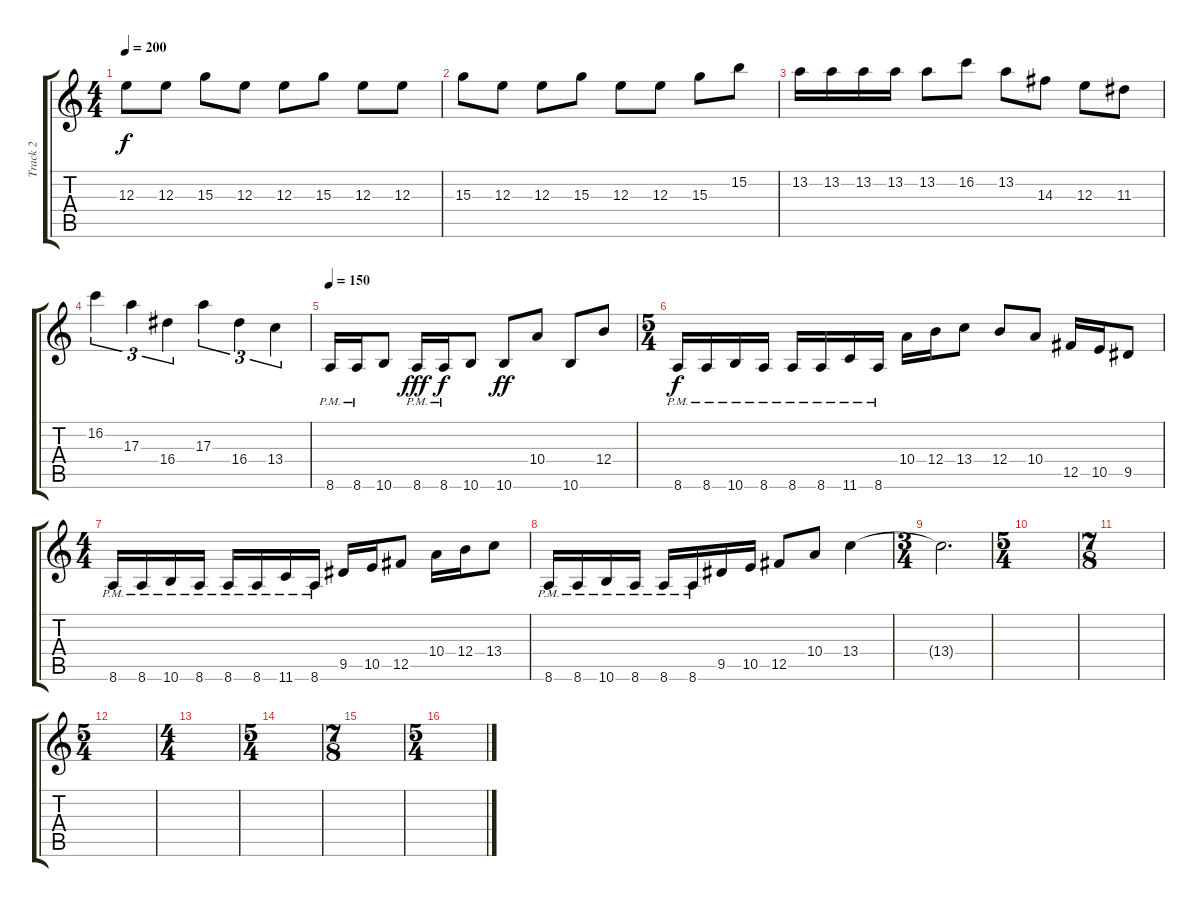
\track ("Track 2" "Track 2") {instrument distortionguitar}
\staff {score tabs}
\tuning (Db4 Ab3 E3 B2 Gb2 Db2) {hide}
\ts (4 4)
\tempo 200
\clef g2
\ks c
12.3.8{dy f balance 16} 12.3.8 15.3.8 12.3.8 12.3.8 15.3.8 12.3.8 12.3.8 |
15.3.8 12.3.8 12.3.8 15.3.8 12.3.8 12.3.8 15.3.8 15.2.8 |
13.2.16 13.2.16 13.2.16 13.2.16 13.2.8 16.2.8 13.2.8 14.3.8 12.3.8 11.3.8 |
16.2.4{tu (3 2)} 17.3.4{tu (3 2)} 16.4.4{tu (3 2)} 17.3.4{tu (3 2)} 16.4.4{tu (3 2)} 13.4.4{tu (3 2)} |
\tempo 150
8.6{pm}.16 8.6{pm}.16 10.6.8 8.6{pm}.16{dy fff} 8.6{pm}.16{dy f} 10.6.8 10.6.8{dy ff} 10.4.8 10.6.8 12.4.8 |
\ts (5 4)
8.6{pm}.16{dy f} 8.6{pm}.16 10.6{pm}.16 8.6{pm}.16 8.6{pm}.16 8.6{pm}.16 11.6{pm}.16 8.6{pm}.16 10.4.16 12.4.16 13.4.8 12.4.8 10.4.8 12.5.16 10.5.16 9.5.8 |
\ts (4 4)
8.6{pm}.16 8.6{pm}.16 10.6{pm}.16 8.6{pm}.16 8.6{pm}.16 8.6{pm}.16 11.6{pm}.16 8.6{pm}.16 9.5.16 10.5.16 12.5.8 10.4.16 12.4.16 13.4.8 |
8.6{pm}.16 8.6{pm}.16 10.6{pm}.16 8.6{pm}.16 8.6{pm}.16 8.6{pm}.16 9.5.16 10.5.16 12.5.8 10.4.8 13.4.4 |
\ts (3 4)
13.4{t}.2{d} |
\ts (5 4)
|
\ts (7 8)
|
\ts (5 4)
|
\ts (4 4)
|
\ts (5 4)
|
\ts (7 8)
|
\ts (5 4)
